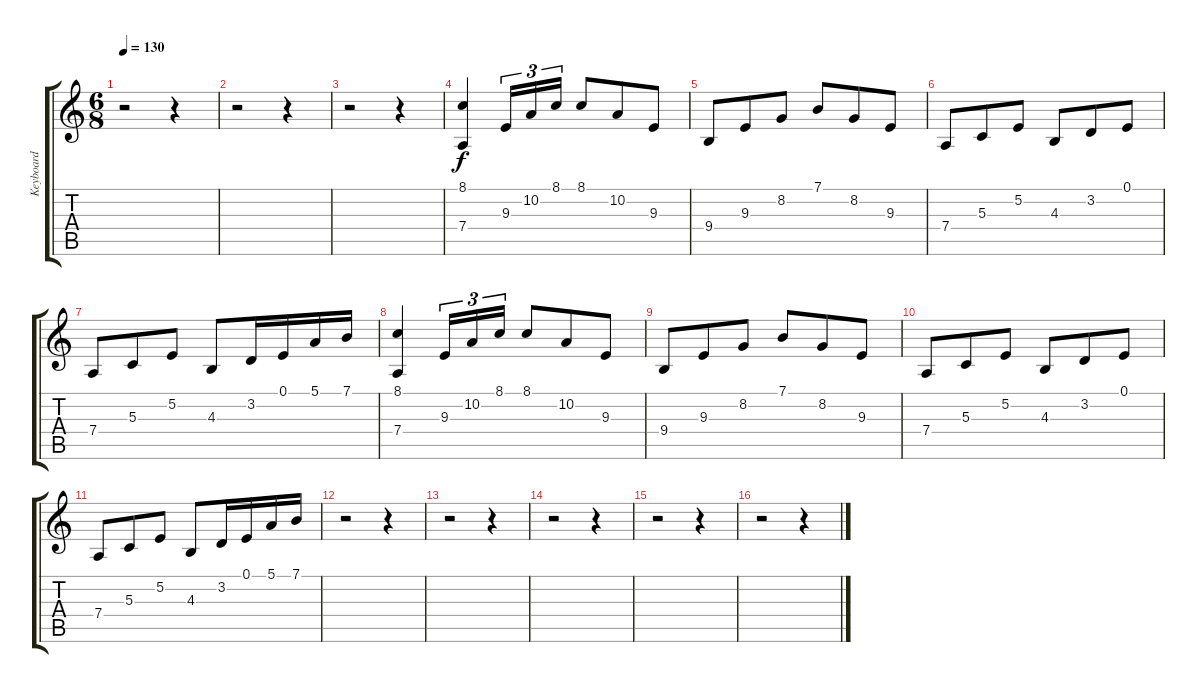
\track ("Keyboard" "Keyboard") {instrument stringensemble1}
\staff {score tabs}
\tuning (E4 B3 G3 D3 A2 E2) {hide}
\ts (6 8)
\tempo 130
\clef g2
\ks c
r.2{dy f} r.4 |
r.2 r.4 |
r.2 r.4 |
(8.1 7.4).4 9.3.16{tu (3 2)} 10.2.16{tu (3 2)} 8.1.16{tu (3 2)} 8.1.8 10.2.8 9.3.8 |
9.4.8 9.3.8 8.2.8 7.1.8 8.2.8 9.3.8 |
7.4.8 5.3.8 5.2.8 4.3.8 3.2.8 0.1.8 |
7.4.8 5.3.8 5.2.8 4.3.8 3.2.16 0.1.16 5.1.16 7.1.16 |
(8.1 7.4).4 9.3.16{tu (3 2)} 10.2.16{tu (3 2)} 8.1.16{tu (3 2)} 8.1.8 10.2.8 9.3.8 |
9.4.8 9.3.8 8.2.8 7.1.8 8.2.8 9.3.8 |
7.4.8 5.3.8 5.2.8 4.3.8 3.2.8 0.1.8 |
7.4.8 5.3.8 5.2.8 4.3.8 3.2.16 0.1.16 5.1.16 7.1.16 |
r.2 r.4 |
r.2 r.4 |
r.2 r.4 |
r.2 r.4 |
r.2 r.4
